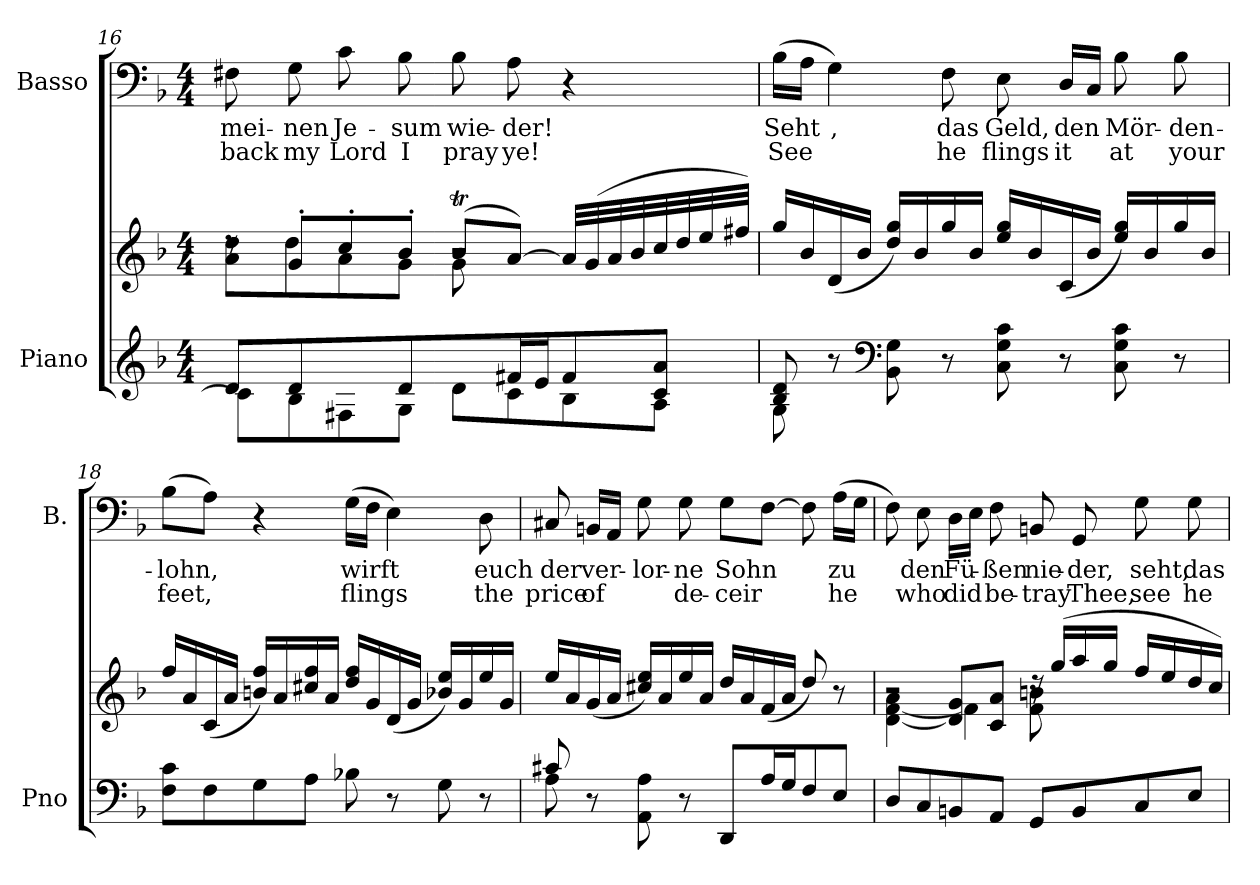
**kern	**kern	**kern	**text	**text
*part2	*part2	*part1	*part1	*part1
*staff3	*staff2	*staff1	*staff1	*staff1
*I"Piano	*	*I"Basso	*	*
*I'Pno	*	*I'B.	*	*
!!LO:LB:g=z
*clefG2	*clefG2	*clefF4	*	*
*k[b-]	*k[b-]	*k[b-]	*	*
*M4/4	*M4/4	*M4/4	*	*
=16	=16	=16	=16	=16
*^	*^	*	*	*
*	*	*	*^	*	*	*
8d/	8c\L]	8rdd	8a\ 8dd\L	2ryy	8F#X\	mei-	back
4d/	8B-\	8g'/L	8dd\	.	8G\	-nen	my
.	8F#X\	8cc'/	8a\	.	8c\	Je-	Lord
8d/	8G\J	8b-'/J	8g\J	.	8B-\	-sum	I
8ryy	8d\L	(8b-T/L	2r	8g\L	8B-\	wie-	pray
16f#X/L	8c\	[8a/J)	.	4.ryy	8A\	-der!	ye!
16e/J	.	.	.	.	.	.	.
8f#/	8B-\	32a/LLL]	.	.	4r	.	.
.	.	(32g/	.	.	.	.	.
.	.	32a/	.	.	.	.	.
.	.	32b-/	.	.	.	.	.
8c/ 8a/J	8A\J	32cc/	.	.	.	.	.
.	.	32dd/	.	.	.	.	.
.	.	32ee/	.	.	.	.	.
.	.	32ff#X/JJJ)	.	.	.	.	.
*	*	*v	*v	*v	*	*	*
=17	=17	=17	=17	=17	=17
8B-/ 8d/	8G\	16gg/LL	(16B-\LL	Seht	See
.	.	16b-/	16A\JJ	.	.
8r	2..ryy	(16d/	4G\)	,	.
.	.	16b-/JJ	.	.	.
*clefF4	*	*	*	*	*
8BB-\ 8G\	.	16dd/ 16gg/LL)	.	.	.
.	.	16b-/	.	.	.
8r	.	16gg/	8F\	das	he
.	.	16b-/JJ	.	.	.
8C\ 8G\ 8c\	.	16ee/ 16gg/LL	8E\	Geld,	flings
.	.	16b-/	.	.	.
8r	.	(16c/	16D/LL	-den	it
.	.	16b-/JJ	16C/JJ	.	.
8C\ 8G\ 8c\	.	16ee/ 16gg/LL)	8B-\	Mör-	at
.	.	16b-/	.	.	.
8r	.	16gg/	8B-\	-den-	your
.	.	16b-/JJ	.	.	.
*v	*v	*	*	*	*
!!LO:LB:g=z
=18	=18	=18	=18	=18
8F\ 8c\L	16ff/LL	(8B-\L	-lohn,	feet,
.	16a/	.	.	.
8F\	(16c/	8A\J)	.	.
.	16a/JJ	.	.	.
8G\	16bn/ 16ff/LL)	4r	.	.
.	16a/	.	.	.
8A\J	16cc#X/ 16ff/	.	.	.
.	16a/JJ	.	.	.
8B-X\	16dd/ 16ff/LL	(16G\LL	wirft	flings
.	16g/	16F\JJ	.	.
8r	(16d/	4E\)	.	.
.	16g/JJ	.	.	.
8G\	16b-X/ 16ee/LL)	.	.	.
.	16g/	.	.	.
8r	16ee/	8D\	euch	the
.	16g/JJ	.	.	.
=19	=19	=19	=19	=19
*^	*	*	*	*
8A\	8c#X!/	16ee/LL	8C#X/	der	price
.	.	16a/	.	.	.
8r	2..ryy	(16g/	16BBn/LL	ver-	of
.	.	16a/JJ	16AA/JJ	.	.
8AA\ 8A\	.	16cc#X/ 16ee/LL)	8G\	-lor-	.
.	.	16a/	.	.	.
8r	.	16ee/	8G\	-ne	de-
.	.	16a/JJ	.	.	.
8DD/L	.	16dd/LL	8G\L	Sohn	-ceir
.	.	16a/	.	.	.
16A/L	.	(16f/	[8F\J	.	.
16G/J	.	16a/JJ	.	.	.
8F/	.	8dd/)	8F\]	.	.
8E/J	.	8r	(16A\LL	zu	he
.	.	.	16G\JJ	.	.
*v	*v	*	*	*	*
!!LO:LB:g=z
=20	=20	=20	=20	=20
*	*^	*	*	*
*	*	*^	*	*	*
8D/L	2r	[4d!\ [4f!\ 4a!\	4ryy	8F\)	.	.
8C/	.	.	.	8E\	den	who
8BBn/	.	8d!/] 8g!/L	4f!\]	16D\LL	Fü-	did
.	.	.	.	16E\JJ	.	.
8AA/J	.	8c!/ 8a!/J	.	8F\	-ßen	be-
8GG/L	16rdd	8f\ 8bn\	2ryy	8BBn/	nie-	-tray
.	(>16gg/LL	.	.	.	.	.
8BB/	16aa/	4.ryy	.	8GG/	-der,	Thee,
.	16gg/JJ	.	.	.	.	.
8C/	16ff/LL	.	.	8G\	seht,	see
.	16ee/	.	.	.	.	.
8E/J	16dd/	.	.	8G\	das	he
.	16cc/JJ)	.	.	.	.	.
*	*v	*v	*v	*	*	*
=	=	=	=	=
*-	*-	*-	*-	*-
